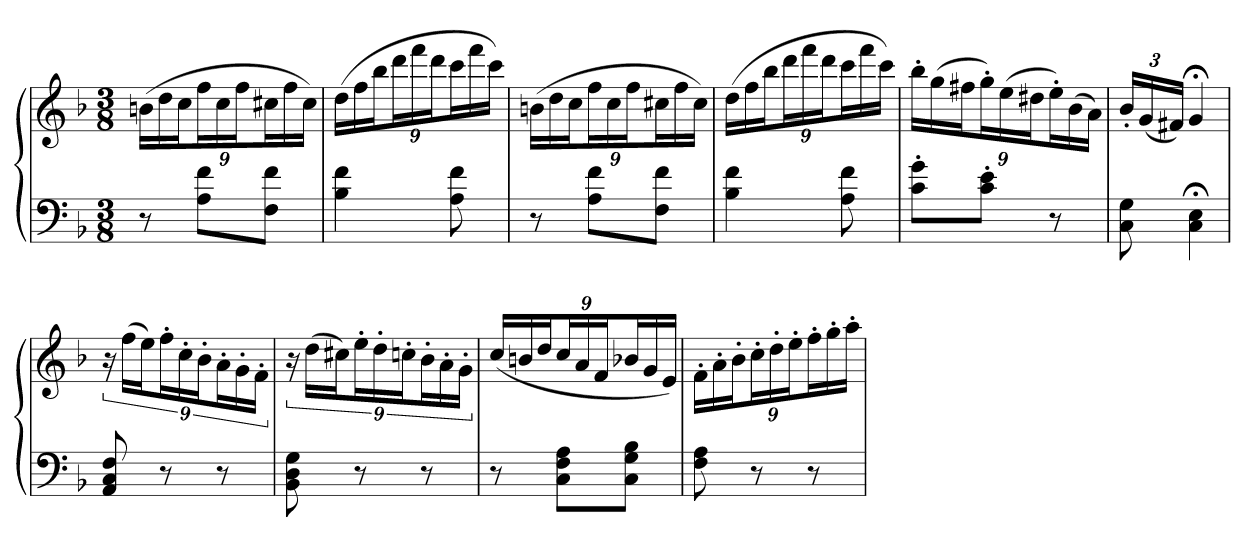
**kern	**kern
*part1	*part1
*staff2	*staff1
*clefF4	*clefG2
*k[b-]	*k[b-]
*F:	*F:
*M3/8	*M3/8
=	=
8r	(24bnLL
.	24dd
.	24ccJ
8A 8fL	24ffL
.	24cc
.	24ffJ
8F 8fJ	24cc#XL
.	24ff
.	24cc#JJ)
=	=
4B- 4f	(24ddLL
.	24ff
.	24bb-J
.	24dddL
.	24fff
.	24dddJ
8A 8f	24cccL
.	24fff
.	24cccJJ)
=	=
8r	(24bnLL
.	24dd
.	24ccJ
8A 8fL	24ffL
.	24cc
.	24ffJ
8F 8fJ	24cc#XL
.	24ff
.	24cc#JJ)
=	=
4B- 4f	(24ddLL
.	24ff
.	24bb-J
.	24dddL
.	24fff
.	24dddJ
8A 8f	24cccL
.	24fff
.	24cccJJ)
=	=
8c' 8g'L	24bb-'LL
.	(24gg
.	24ff#XJ
8c' 8e'J	24gg'L)
.	(24ee
.	24dd#XJ
8r	24ee'L)
.	(24b-
.	24aJJ)
=	=
8C 8G	24b-'LL
.	(24g
.	24f#XJJ)
4C;< 4E;<	4g;<
=	=
8AA 8C 8F	24r
.	(24ffLL
.	24eeJ)
8r	24ff'L
.	24cc'
.	24b-'J
8r	24a'L
.	24g'
.	24f'JJ
=	=
8BB- 8D 8G	24r
.	(24ddLL
.	24cc#XJ)
8r	24ee'L
.	24dd'
.	24ccn'J
8r	24b-'L
.	24a'
.	24g'JJ
=	=
8r	(24ccLL
.	24bn
.	24ddJ
8C 8F 8AL	24ccL
.	24a
.	24fJ
8C 8G 8B-J	24b-XL
.	24g
.	24eJJ)
=	=
8F 8A	24f'LL
.	24a'
.	24b-'J
8r	24cc'L
.	24dd'
.	24ee'J
8r	24ff'L
.	24gg'
.	24aa'JJ
=	=
*-	*-
